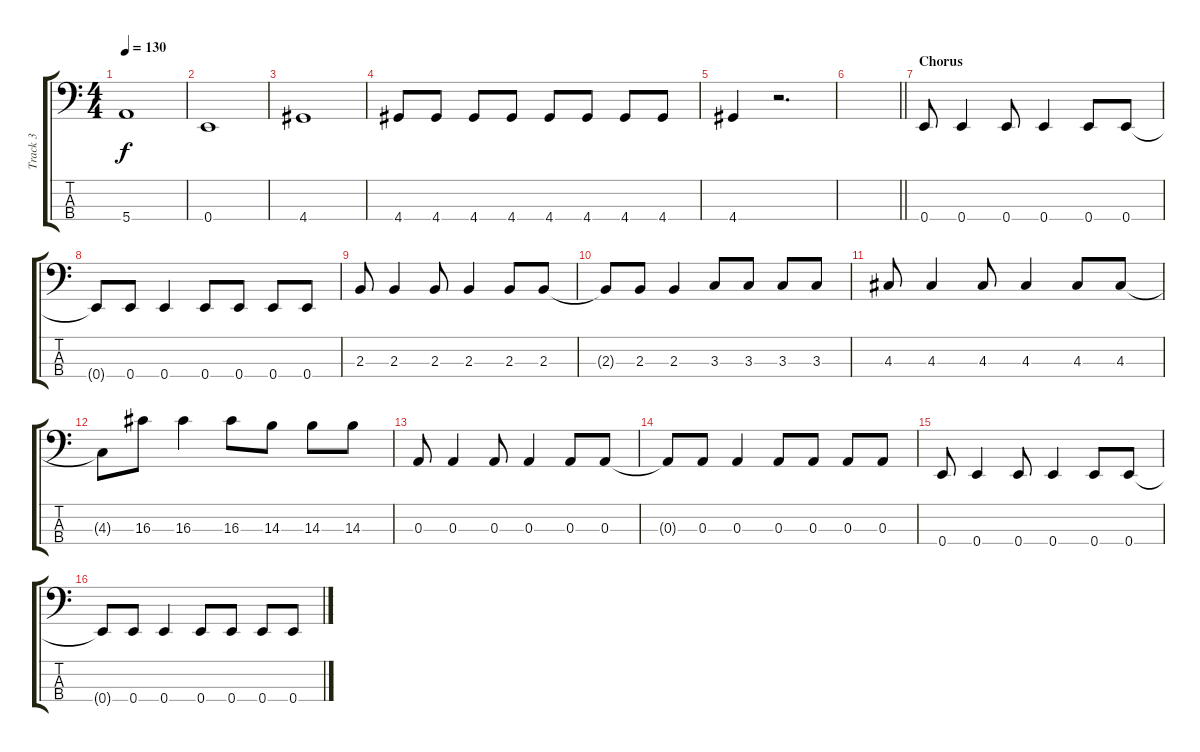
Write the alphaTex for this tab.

\track ("Track 3" "Track 3") {instrument electricbasspick}
\staff {score tabs}
\tuning (G2 D2 A1 E1) {hide}
\ts (4 4)
\tempo 130
\clef f4
\ks c
5.4.1{dy f} |
0.4.1 |
4.4.1 |
4.4.8 4.4.8 4.4.8 4.4.8 4.4.8 4.4.8 4.4.8 4.4.8 |
4.4.4 r.2{d} |
\barLineRight lightlight
|
\section ("" "Chorus")
0.4.8 0.4.4 0.4.8 0.4.4 0.4.8 0.4.8 |
0.4{t}.8 0.4.8 0.4.4 0.4.8 0.4.8 0.4.8 0.4.8 |
2.3.8 2.3.4 2.3.8 2.3.4 2.3.8 2.3.8 |
2.3{t}.8 2.3.8 2.3.4 3.3.8 3.3.8 3.3.8 3.3.8 |
4.3.8 4.3.4 4.3.8 4.3.4 4.3.8 4.3.8 |
4.3{t}.8 16.3.8 16.3.4 16.3.8 14.3.8 14.3.8 14.3.8 |
0.3.8 0.3.4 0.3.8 0.3.4 0.3.8 0.3.8 |
0.3{t}.8 0.3.8 0.3.4 0.3.8 0.3.8 0.3.8 0.3.8 |
0.4.8 0.4.4 0.4.8 0.4.4 0.4.8 0.4.8 |
0.4{t}.8 0.4.8 0.4.4 0.4.8 0.4.8 0.4.8 0.4.8
